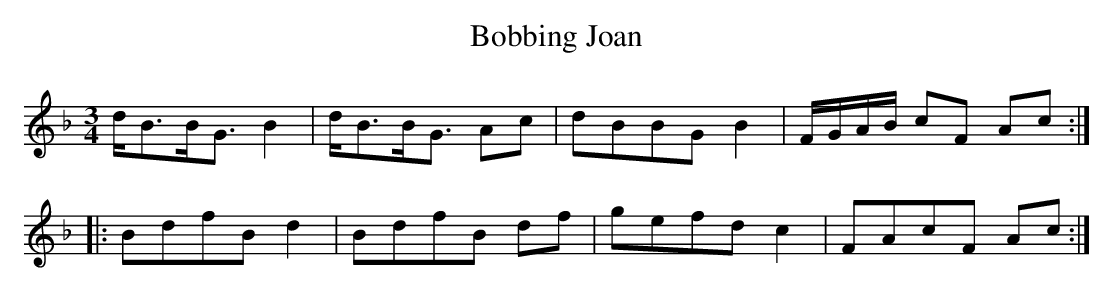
X:1
T:Bobbing Joan
M:3/4
L:1/8
K:F
d<BB<G B2|d<BB<G Ac|dBBG B2|F/G/A/B/ cF Ac:|
|:BdfB d2|BdfB df|gefd c2|FAcF Ac:|]
